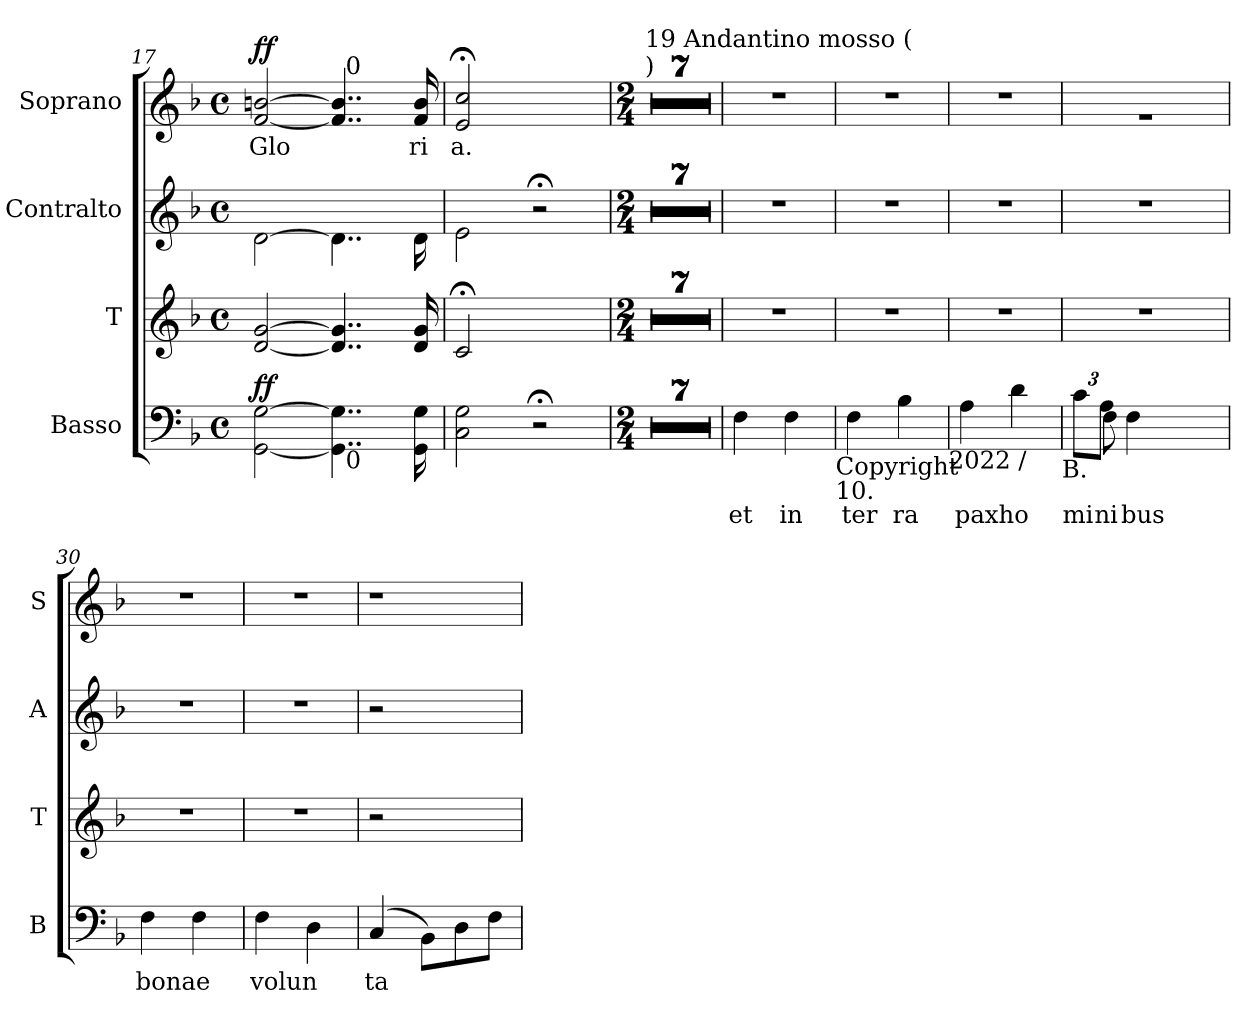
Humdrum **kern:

**kern	**text	**dynam	**kern	**kern	**kern	**text	**dynam
*part4	*part4	*part4	*part3	*part2	*part1	*part1	*part1
*staff4	*staff4	*staff4	*staff3	*staff2	*staff1	*staff1	*staff1
*I"Basso	*	*	*I"T	*I"Contralto	*I"Soprano	*	*
*I'B	*	*	*I'T	*I'A	*I'S	*	*
*clefF4	*	*	*clefG2	*clefG2	*clefG2	*	*
*k[b-]	*	*	*k[b-]	*k[b-]	*k[b-]	*	*
*F:	*	*	*F:	*F:	*F:	*	*
*M4/4	*	*	*M4/4	*M4/4	*M4/4	*	*
*met(c)	*	*	*met(c)	*met(c)	*met(c)	*	*
=17	=17	=17	=17	=17	=17	=17	=17
!	!	!LO:DY:b	!	!	!	!LO:LY:b	!LO:DY:a
*^	*	*	*	*	*^	*	*
[<2G\ [<2GG\	2ryy	.	ff	[>2g/ [>2d/	[<2d\	[>2bn/ [>2f/	2ryy	Glo	ff
4..G\] 4..GG\]	32ryy	.	.	4..g/] 4..d/]	4..d\]	4..b/] 4..f/]	32ryy	.	.
!	!	!	!	!	!	!	!LO:TX:a:t=0	!	!
!	!LO:TX:b:t=0	!	!	!	!	!	!	!	!
.	4...ryy	.	.	.	.	.	4...ryy	.	.
!	!	!	!	!	!	!	!	!LO:LY:b:cj	!
16G\ 16GG\	.	.	.	16g/ 16d/	16d\	16b/ 16f/	.	ri	.
=18	=18	=18	=18	=18	=18	=18	=18	=18	=18
!	!	!	!	!	!	!	!	!LO:LY:b:cj	!
*v	*v	*	*	*	*	*v	*v	*	*
2G\ 2C\	.	.	2c;</	2e\	2cc/;< 2e/;<	a.	.
2r;	.	.	2ryy	2r;	2ryy	.	.
!!LO:LB:g=z
=19	=19	=19	=19	=19	=19	=19	=19
*M2/4	*	*	*M2/4	*M2/4	*M2/4	*	*
*	*	*	*	*	*MM58	*	*
!	!	!	!	!	!LO:TX:a:t=19 Andantino mosso (	!	!
!	!	!	!	!	!LO:TX:a:t=)	!	!
!LO:N:vis=1	!	!	!	!	!LO:N:vis=1	!	!
2r	.	.	2r	2r	2r	.	.
=20	=20	=20	=20	=20	=20	=20	=20
!LO:N:vis=1	!	!	!	!	!LO:N:vis=1	!	!
2r	.	.	2r	2r	2r	.	.
=21	=21	=21	=21	=21	=21	=21	=21
!LO:N:vis=1	!	!	!	!	!LO:N:vis=1	!	!
2r	.	.	2r	2r	2r	.	.
=22	=22	=22	=22	=22	=22	=22	=22
!LO:N:vis=1	!	!	!	!	!LO:N:vis=1	!	!
2r	.	.	2r	2r	2r	.	.
=23	=23	=23	=23	=23	=23	=23	=23
!LO:N:vis=1	!	!	!	!	!LO:N:vis=1	!	!
2r	.	.	2r	2r	2r	.	.
=24	=24	=24	=24	=24	=24	=24	=24
!LO:N:vis=1	!	!	!	!	!LO:N:vis=1	!	!
2r	.	.	2r	2r	2r	.	.
=25	=25	=25	=25	=25	=25	=25	=25
!LO:N:vis=1	!	!	!	!	!LO:N:vis=1	!	!
2r	.	.	2r	2r	2r	.	.
=26	=26	=26	=26	=26	=26	=26	=26
!	!LO:LY:b:cj	!	!	!	!LO:N:vis=1	!	!
4F\	et	.	2r	2r	2r	.	.
!	!LO:LY:b:cj	!	!	!	!	!	!
4F\	in	.	.	.	.	.	.
!LO:TX:b:t=Copyright	!	!	!	!	!	!	!
!LO:TX:b:t=10.	!	!	!	!	!	!	!
=27	=27	=27	=27	=27	=27	=27	=27
!	!LO:LY:b:cj	!	!	!	!LO:N:vis=1	!	!
4F\	ter	.	2r	2r	2r	.	.
!	!LO:LY:b:cj	!	!	!	!	!	!
4B-\	ra	.	.	.	.	.	.
!LO:TX:b:t=2022 /	!	!	!	!	!	!	!
=28	=28	=28	=28	=28	=28	=28	=28
!	!LO:LY:b:cj	!	!	!	!LO:N:vis=1	!	!
4A\	paxho	.	2r	2r	2r	.	.
4d\	.	.	.	.	.	.	.
!LO:TX:b:t=B.	!	!	!	!	!	!	!
=29	=29	=29	=29	=29	=29	=29	=29
!	!LO:LY:b	!	!	!	!LO:N:vis=1	!	!
*^	*	*	*	*	*	*	*
12c\L	12ryy	mi	.	2r	2r	2ra	.	.
!	!	!LO:LY:b:cj	!	!	!	!	!	!
12A\J	8F\	ni	.	.	.	.	.	.
!	!	!LO:LY:b:cj	!	!	!	!	!	!
4F\	.	bus	.	.	.	.	.	.
.	12ryy	.	.	.	.	.	.	.
.	24%5ryy	.	.	.	.	.	.	.
12ryy	.	.	.	.	.	.	.	.
*v	*v	*	*	*	*	*	*	*
=30	=30	=30	=30	=30	=30	=30	=30
!	!LO:LY:b	!	!	!	!LO:N:vis=1	!	!
4F\	bonae	.	2r	2r	2r	.	.
4F\	.	.	.	.	.	.	.
=31	=31	=31	=31	=31	=31	=31	=31
!	!LO:LY:b	!	!	!	!LO:N:vis=1	!	!
4F\	volun	.	2r	2r	2r	.	.
4D\	.	.	.	.	.	.	.
!!LO:PB:g=z
=32	=32	=32	=32	=32	=32	=32	=32
!	!LO:LY:b:cj	!	!	!	!LO:N:vis=1	!	!
(>4C/	ta	.	2r	2r	2r	.	.
8BB-\L)	.	.	.	.	.	.	.
8D<\	.	.	.	.	.	.	.
8F\J	.	.	8ryy	8ryy	8ryy	.	.
=	=	=	=	=	=	=	=
*-	*-	*-	*-	*-	*-	*-	*-
